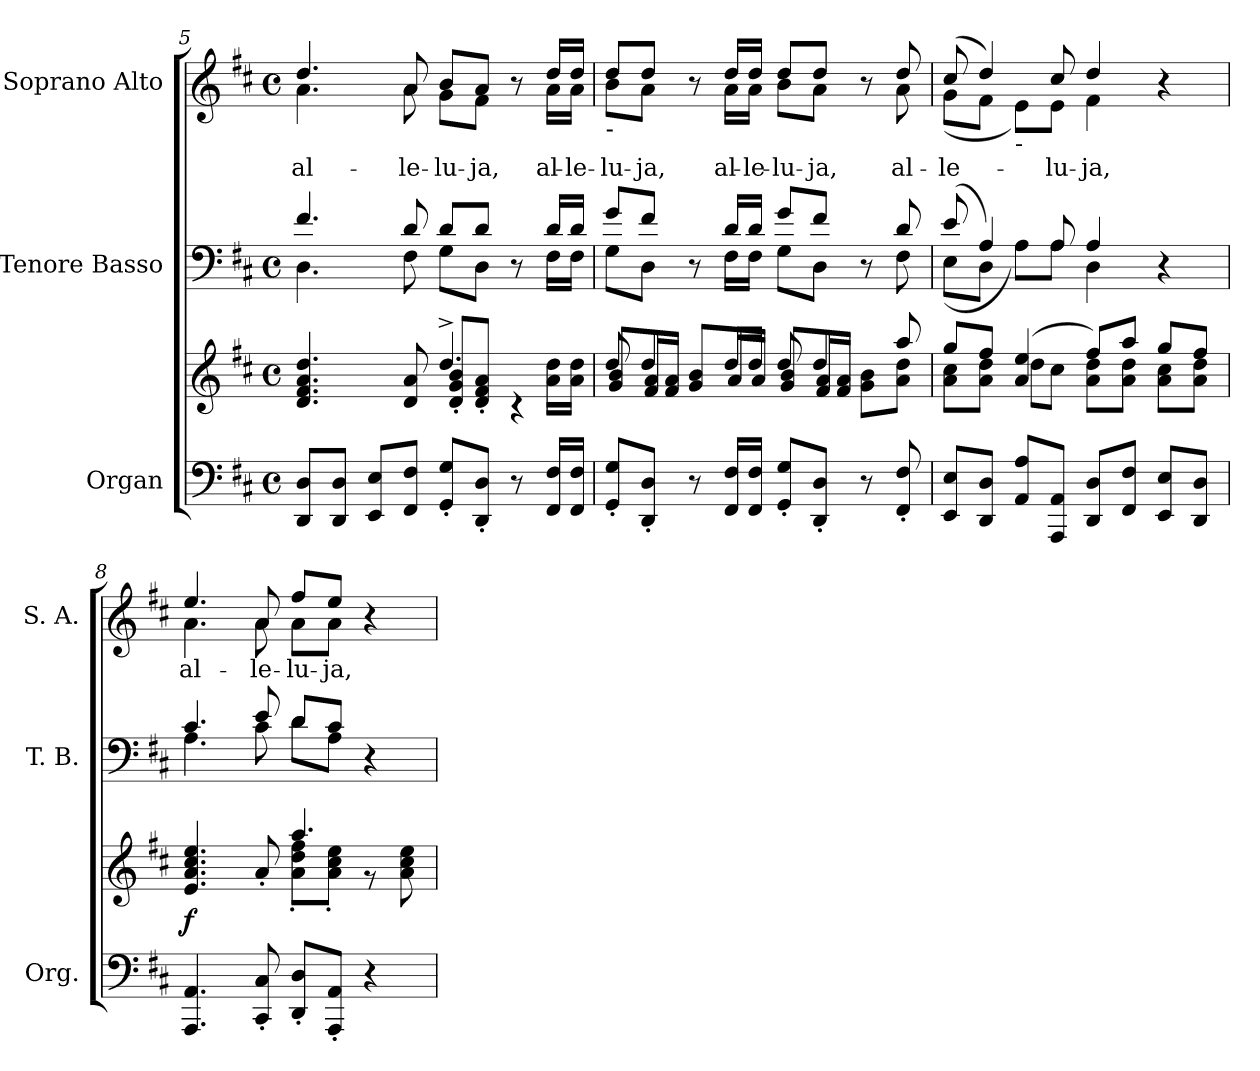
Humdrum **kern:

**kern	**kern	**dynam	**kern	**kern	**text
*part3	*part3	*part3	*part2	*part1	*part1
*staff4	*staff3	*staff3/4	*staff2	*staff1	*staff1
*I"Organ	*	*	*I"Tenore Basso	*I"Soprano Alto	*
*I'Org.	*	*	*I'T. B.	*I'S. A.	*
*clefF4	*clefG2	*	*clefF4	*clefG2	*
*k[f#c#]	*k[f#c#]	*	*k[f#c#]	*k[f#c#]	*
*D:	*D:	*	*D:	*D:	*
*M4/4	*M4/4	*	*M4/4	*M4/4	*
*met(c)	*met(c)	*	*met(c)	*met(c)	*
=5	=5	=5	=5	=5	=5
*	*^	*	*^	*	*
!	!	!	!	!	!	!	!LO:LY:b:color=#000000
*	*	*	*	*	*	*^	*
8DDi/ 8Di/L	4.di/ 4.f#i 4.ai 4.ddi	2ryy	.	4.f#i/	4.Di\	4.ddi/	4.ai\	al-
8DDi/ 8Di/J	.	.	.	.	.	.	.	.
8EEi/ 8Ei/L	.	.	.	.	.	.	.	.
!	!	!	!	!	!	!	!	!LO:LY:b:color=#000000
8FF#i/ 8F#i/J	8di/ 8ai	.	.	8di/	8F#i\	8ai/	8ai\	-le-
!	!	!	!	!	!	!	!	!LO:LY:b:color=#000000
8GGi'/ 8Gi'/L	4.dd^i/	8di'/ 8gi'/ 8bi'/L	.	8di/L	8Gi\L	8bi/L	8gi\L	-lu-
!	!	!	!	!	!	!	!	!LO:LY:b:color=#000000
8DDi'/ 8Di'/J	.	8di'/ 8f#i'/ 8ai'/J	.	8di/J	8Di\J	8ai/J	8f#i\J	-ja,
8r	.	4r	.	8r	8ryy	8r	8ryy	.
!	!	!	!	!	!	!	!	!LO:LY:b:color=#000000
16FF#i/ 16F#i/LL	16ai\ 16ddi\LL	.	.	16di/LL	16F#i\LL	16ddi/LL	16ai\LL	al-
!	!	!	!	!	!	!	!	!LO:LY:b:color=#000000
16FF#i/ 16F#i/JJ	16ai\ 16ddi\JJ	.	.	16di/JJ	16F#i\JJ	16ddi/JJ	16ai\JJ	-le-
!!LO:LB:g=z	!!
=6	=6	=6	=6	=6	=6	=6	=6	=6
!	!	!	!	!	!	!LO:TX:b:t=-	!	!
!	!	!	!	!	!	!	!	!LO:LY:b:color=#000000
8GGi'/ 8Gi'/L	8ddi/	8gi/ 8bi/L	.	8gi/L	8Gi\L	8ddi/L	8bi\L	-lu-
!	!	!	!	!	!	!	!	!LO:LY:b:color=#000000
8DDi'/ 8Di'/J	4ddi/	16f#i/ 16ai/L	.	8f#i/J	8Di\J	8ddi/J	8ai\J	-ja,
.	.	16f#i/ 16ai/JJ	.	.	.	.	.	.
8r	.	8gi/ 8bi/L	.	8r	8ryy	8r	8ryy	.
!	!	!	!	!	!	!	!	!LO:LY:b:color=#000000
16FF#i/ 16F#i/LL	16ddi/LL	16ai/L	.	16di/LL	16F#i\LL	16ddi/LL	16ai\LL	al-
!	!	!	!	!	!	!	!	!LO:LY:b:color=#000000
16FF#i/ 16F#i/JJ	16ddi/JJ	16ai/JJ	.	16di/JJ	16F#i\JJ	16ddi/JJ	16ai\JJ	-le-
!	!	!	!	!	!	!	!	!LO:LY:b:color=#000000
8GGi'/ 8Gi'/L	8ddi/	8gi/ 8bi/L	.	8gi/L	8Gi\L	8ddi/L	8bi\L	-lu-
!	!	!	!	!	!	!	!	!LO:LY:b:color=#000000
8DDi'/ 8Di'/J	4ddi/	16f#i/ 16ai/L	.	8f#i/J	8Di\J	8ddi/J	8ai\J	-ja,
.	.	16f#i/ 16ai/JJ	.	.	.	.	.	.
8r	.	8gi\ 8bi\L	.	8r	8ryy	8r	8ryy	.
!	!	!	!	!	!	!	!	!LO:LY:b:color=#000000
8FF#i/' 8F#i'	8aai/	8ai\ 8ddi\J	.	8di/	8F#i\	8ddi/	8ai\	al-
=7	=7	=7	=7	=7	=7	=7	=7	=7
!	!	!	!	!	!	!	!	!LO:LY:b:color=#000000
8EEi/ 8Ei/L	8ggi/L	8ai\ 8cc#i\L	.	(8ei/	(8Ei\L	(8cc#i/	(8gi\L	-le-
8DDi/ 8Di/J	8ff#i/J	8ai\ 8ddi\J	.	4Ai/)	8Di\J	4ddi/)	8f#i\J	.
!	!	!	!	!	!	!	!LO:TX:b:t=-	!
8AAi/ 8Ai/L	(4ai/ 4eei	8ddi\L	.	.	8Ai\L)	.	8ei\L)	.
!	!	!	!	!	!	!	!	!LO:LY:b:color=#000000
8AAAi/ 8AAi/J	.	8cc#i\J	.	8Ai/	8Ai\J	8cc#i/	8ei\J	-lu-
!	!	!	!	!	!	!	!	!LO:LY:b:color=#000000
8DDi/ 8Di/L	8ff#i/L)	8ai\ 8ddi\L	.	4Ai/	4Di\	4ddi/	4f#i\	-ja,
8FF#i/ 8F#i/J	8aai/J	8ai\ 8ddi\J	.	.	.	.	.	.
8EEi/ 8Ei/L	8ggi/L	8ai\ 8cc#i\L	.	4r	4ryy	4r	4ryy	.
8DDi/ 8Di/J	8ff#i/J	8ai\ 8ddi\J	.	.	.	.	.	.
=8	=8	=8	=8	=8	=8	=8	=8	=8
!	!	!	!	!	!	!	!	!LO:LY:b:color=#000000
4.AAAi/ 4.AAi	4.ei/ 4.ai 4.cc#i 4.eei	2ryy	f	4.c#i/	4.Ai\	4.eei/	4.ai\	al-
!	!	!	!	!	!	!	!	!LO:LY:b:color=#000000
8CC#i/' 8C#i'	8a'i/	.	.	8ei/	8c#i\	8ai/	8ai\	-le-
!	!	!	!	!	!	!	!	!LO:LY:b:color=#000000
8DDi'/ 8Di'/L	4.aai/	8ai'\ 8ddi'\ 8ff#i'\L	.	8di/L	8di\L	8ff#i/L	8ai\L	-lu-
!	!	!	!	!	!	!	!	!LO:LY:b:color=#000000
8AAAi'/ 8AAi'/J	.	8ai'\ 8cc#i'\ 8eei'\J	.	8c#i/J	8Ai\J	8eei/J	8ai\J	-ja,
4r	.	8r	.	4r	4ryy	4r	4ryy	.
.	8ryy	8ai\ 8cc#i 8eei	.	.	.	.	.	.
*	*v	*v	*	*	*	*v	*v	*
*	*	*	*v	*v	*	*
=	=	=	=	=	=
*-	*-	*-	*-	*-	*-
